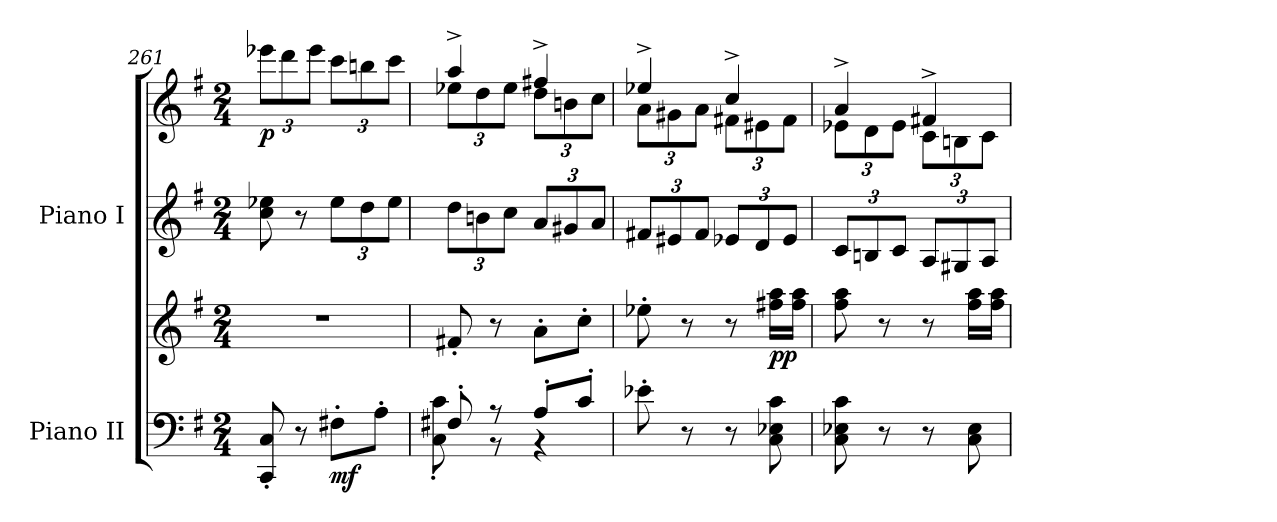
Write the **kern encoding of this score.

**kern	**kern	**dynam	**kern	**kern	**dynam
*part2	*part2	*part2	*part1	*part1	*part1
*staff4	*staff3	*staff3/4	*staff2	*staff1	*staff1/2
*I"Piano II	*	*	*I"Piano I	*	*
*I'Pno. II	*	*	*I'Pno. I	*	*
*clefF4	*clefG2	*	*clefG2	*clefG2	*
*k[f#]	*k[f#]	*	*k[f#]	*k[f#]	*
*M2/4	*M2/4	*	*M2/4	*M2/4	*
*	*	*	*	*Xbrackettup	*
=261	=261	=261	=261	=261	=261
!	!	!	!	!	!LO:DY:b
8CC!/' 8C!/'	2r	.	8cc\ 8ee-X\	12eee-X\L	p
.	.	.	.	12ddd\	.
8r	.	.	8r	.	.
.	.	.	.	12eee-\J	.
*	*	*	*Xbrackettup	*	*
!	!	!LO:DY:b=2	!	!	!
8F#X'!\L	.	mf	12ee-\L	12ccc\L	.
.	.	.	12dd\	12bbn\	.
8A'!\J	.	.	.	.	.
.	.	.	12ee-\J	12ccc\J	.
=262	=262	=262	=262	=262	=262
*^	*	*	*	*^	*
8F#X'!/	8C!\' 8c!\'	8f#X'!/	.	12dd\L	4aa^/	12ee-X\L	.
.	.	.	.	12bn\	.	12dd\	.
8r	8r	8r	.	.	.	.	.
.	.	.	.	12cc\J	.	12ee-\J	.
8A'!/L	4r	8a'!\L	.	12a/L	4ff#X^/	12dd\L	.
.	.	.	.	12g#X/	.	12bn\	.
8c'!/J	.	8cc'!\J	.	.	.	.	.
.	.	.	.	12a/J	.	12cc\J	.
*v	*v	*	*	*	*	*	*
=263	=263	=263	=263	=263	=263	=263
8e-X'!\	8ee-X'!\	.	12f#X/L	4ee-X^/	12a\L	.
.	.	.	12e#X/	.	12g#X\	.
8r	8r	.	.	.	.	.
.	.	.	12f#/J	.	12a\J	.
8r	8r	.	12e-X/L	4cc^/	12f#X\L	.
.	.	.	12d/	.	12e#X\	.
!	!	!LO:DY:b	!	!	!	!
8C!\ 8E-X!\ 8c!\	16ff#X!\ 16aa!\LL	pp	.	.	.	.
.	.	.	12e-/J	.	12f#\J	.
.	16ff#!\ 16aa!\JJ	.	.	.	.	.
!!LO:PB:g=z	!!
=264	=264	=264	=264	=264	=264	=264
8C!\ 8E-X!\ 8c!\	8ff#!\ 8aa!\	.	12c/L	4a^/	12e-X\L	.
.	.	.	12Bn/	.	12d\	.
8r	8r	.	.	.	.	.
.	.	.	12c/J	.	12e-\J	.
8r	8r	.	12A/L	4f#X^/	12c\L	.
.	.	.	12G#X/	.	12Bn\	.
8C!\ 8E-!\	16ff#!\ 16aa!\LL	.	.	.	.	.
.	.	.	12A/J	.	12c\J	.
.	16ff#!\ 16aa!\JJ	.	.	.	.	.
*	*	*	*	*v	*v	*
=	=	=	=	=	=
*-	*-	*-	*-	*-	*-
